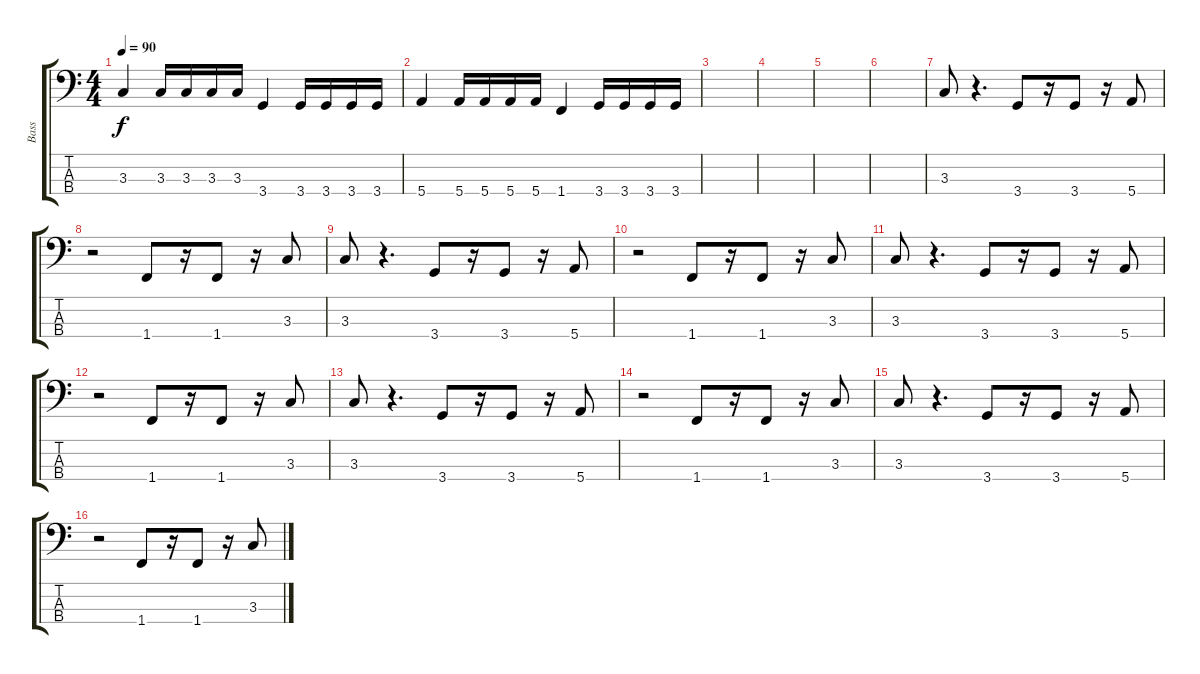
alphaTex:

\track ("Bass" "Bass") {instrument electricbassfinger}
\staff {score tabs}
\tuning (G2 D2 A1 E1) {hide}
\ts (4 4)
\tempo 90
\clef f4
\ks c
3.3.4{dy f} 3.3.16 3.3.16 3.3.16 3.3.16 3.4.4 3.4.16 3.4.16 3.4.16 3.4.16 |
5.4.4 5.4.16 5.4.16 5.4.16 5.4.16 1.4.4 3.4.16 3.4.16 3.4.16 3.4.16 |
|
|
|
|
3.3.8 r.4{d} 3.4.8 r.16 3.4.8 r.16 5.4.8 |
r.2 1.4.8 r.16 1.4.8 r.16 3.3.8 |
3.3.8 r.4{d} 3.4.8 r.16 3.4.8 r.16 5.4.8 |
r.2 1.4.8 r.16 1.4.8 r.16 3.3.8 |
3.3.8 r.4{d} 3.4.8 r.16 3.4.8 r.16 5.4.8 |
r.2 1.4.8 r.16 1.4.8 r.16 3.3.8 |
3.3.8 r.4{d} 3.4.8 r.16 3.4.8 r.16 5.4.8 |
r.2 1.4.8 r.16 1.4.8 r.16 3.3.8 |
3.3.8 r.4{d} 3.4.8 r.16 3.4.8 r.16 5.4.8 |
r.2 1.4.8 r.16 1.4.8 r.16 3.3.8
